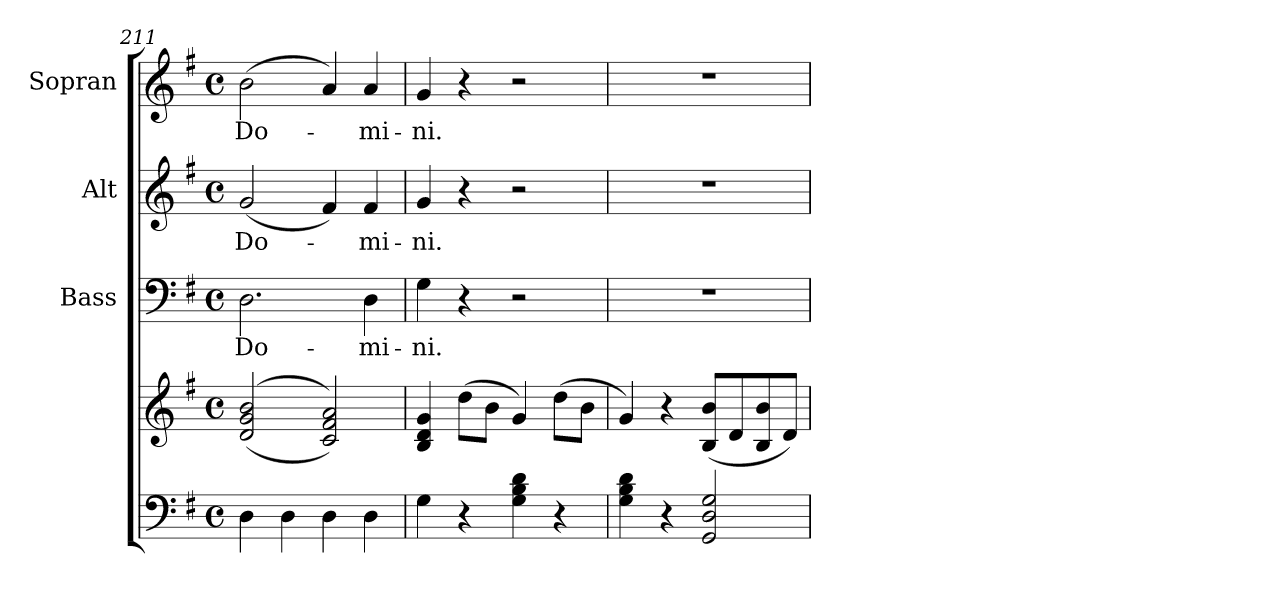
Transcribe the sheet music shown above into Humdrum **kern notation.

**kern	**kern	**kern	**text	**kern	**text	**kern	**text
*part4	*part4	*part3	*part3	*part2	*part2	*part1	*part1
*staff5	*staff4	*staff3	*staff3	*staff2	*staff2	*staff1	*staff1
*	*	*I"Bass	*	*I"Alt	*	*I"Sopran	*
*	*	*I'B.	*	*I'A.	*	*I'S.	*
!!LO:LB:g=z
*clefF4	*clefG2	*clefF4	*	*clefG2	*	*clefG2	*
*k[f#]	*k[f#]	*k[f#]	*	*k[f#]	*	*k[f#]	*
*G:	*G:	*G:	*	*G:	*	*G:	*
*M4/4	*M4/4	*M4/4	*	*M4/4	*	*M4/4	*
*met(c)	*met(c)	*met(c)	*	*met(c)	*	*met(c)	*
=211	=211	=211	=211	=211	=211	=211	=211
!	!	!	!LO:LY:b	!	!LO:LY:b	!	!LO:LY:b
4D\	((<2d/ 2g/ 2b/	2.D\	Do-	(<2g/	Do-	(>2b\	Do-
4D\	.	.	.	.	.	.	.
4D\	2c/ 2f#/ 2a/))	.	.	4f#/)	.	4a/)	.
!	!	!	!LO:LY:b	!	!LO:LY:b	!	!LO:LY:b
4D\	.	4D\	-mi-	4f#/	-mi-	4a/	-mi-
=212	=212	=212	=212	=212	=212	=212	=212
!	!	!	!LO:LY:b	!	!LO:LY:b	!	!LO:LY:b
4G\	4B/ 4d/ 4g/	4G\	-ni.	4g/	-ni.	4g/	-ni.
4r	(>8dd\L	4r	.	4r	.	4r	.
.	8b\J	.	.	.	.	.	.
4G\ 4B\ 4d\	4g/)	2r	.	2r	.	2r	.
4r	(>8dd\L	.	.	.	.	.	.
.	8b\J	.	.	.	.	.	.
=213	=213	=213	=213	=213	=213	=213	=213
4G\ 4B\ 4d\	4g/)	1r	.	1r	.	1r	.
4r	4r	.	.	.	.	.	.
2GG/ 2D/ 2G/	(<8B/ 8b/L	.	.	.	.	.	.
.	8d/	.	.	.	.	.	.
.	8B/ 8b/	.	.	.	.	.	.
.	8d/J)	.	.	.	.	.	.
=	=	=	=	=	=	=	=
*-	*-	*-	*-	*-	*-	*-	*-
